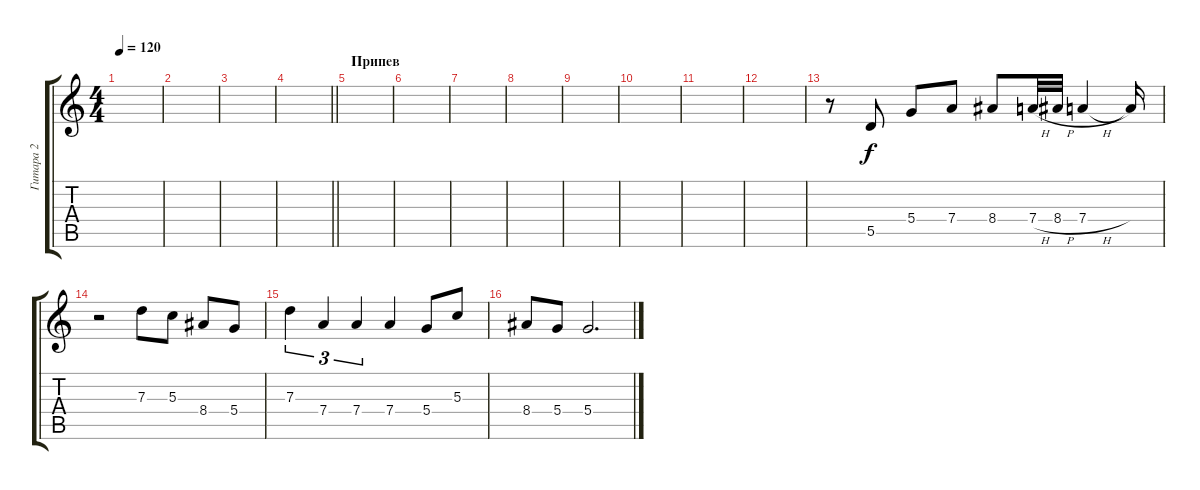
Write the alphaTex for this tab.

\track ("Гитара 2" "Гитара 2") {instrument acousticguitarnylon}
\staff {score tabs}
\tuning (E4 B3 G3 D3 A2 E2) {hide}
\ts (4 4)
\tempo 120
\clef g2
\ks c
|
|
|
\barLineRight lightlight
|
\section ("" "Припев")
|
|
|
|
|
|
|
|
r.8 5.5.8 5.4.8 7.4.8 8.4.8 7.4{h}.32 8.4{h}.32 7.4{h}.4 7.4{t}.16 |
r.2 7.3.8 5.3.8 8.4.8 5.4.8 |
7.3.4{tu (3 2)} 7.4.4{tu (3 2)} 7.4.4{tu (3 2)} 7.4.4 5.4.8 5.3.8 |
8.4.8 5.4.8 5.4.2{d}
